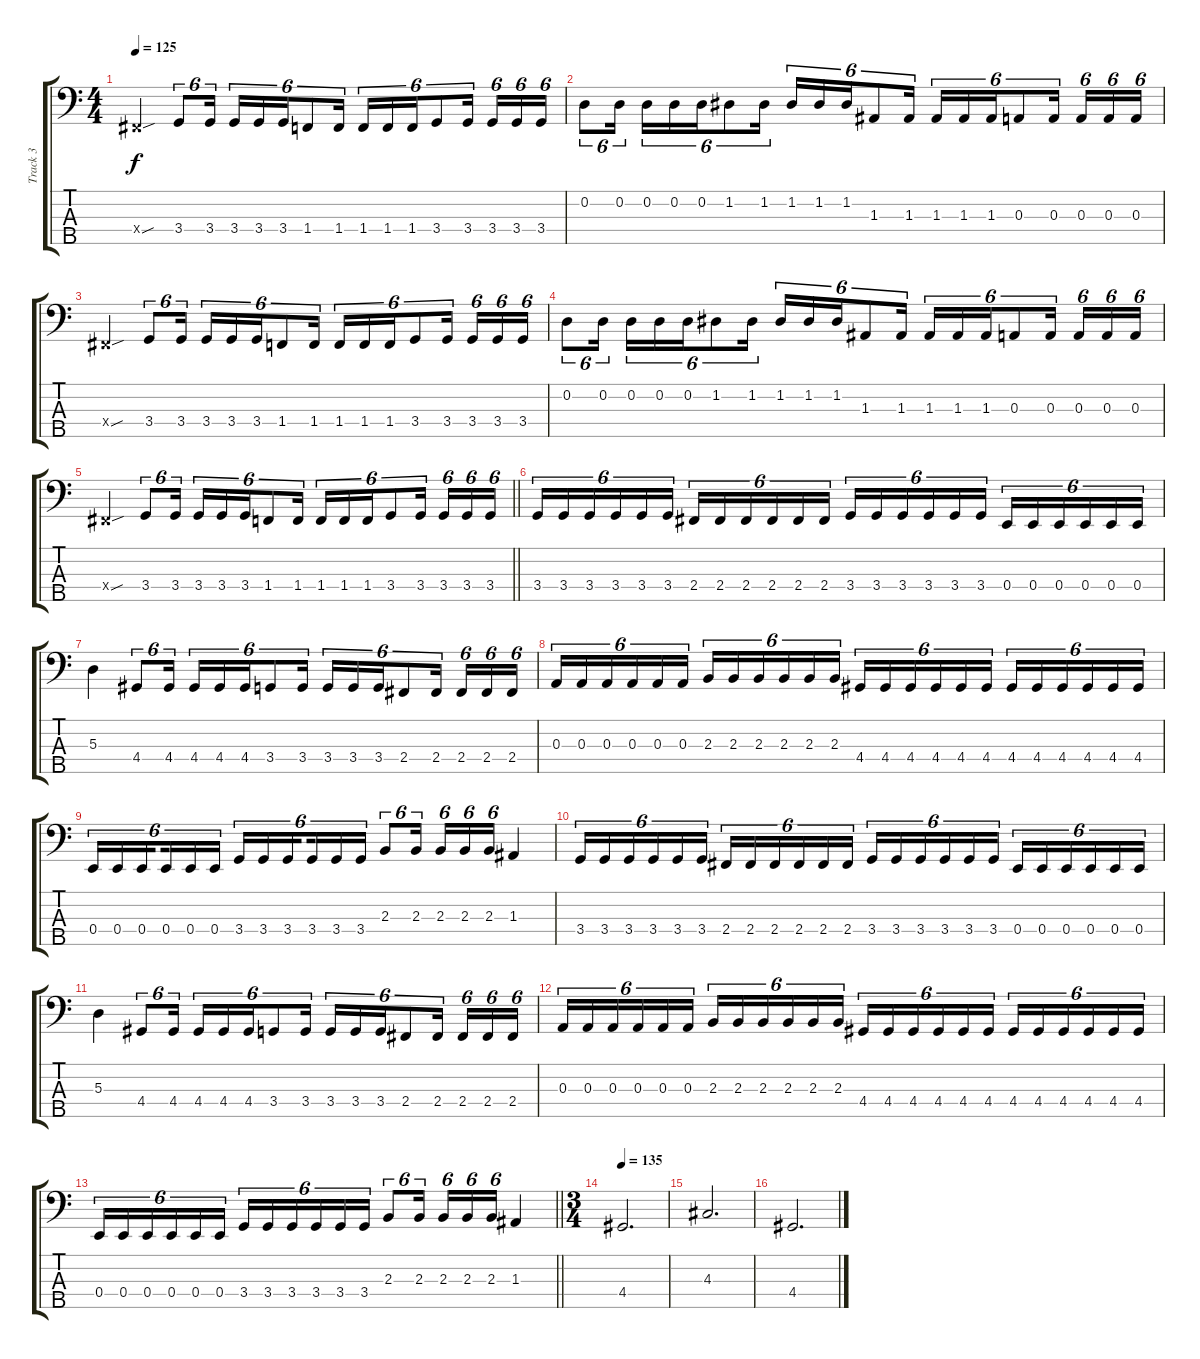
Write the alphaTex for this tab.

\track ("Track 3" "Track 3") {instrument electricbassfinger}
\staff {score tabs}
\tuning (G2 D2 A1 E1 B0) {hide}
\ts (4 4)
\tempo 125
\clef f4
\ks c
2.4{sou x}.4{dy f} 3.4.8{tu (6 4)} 3.4.16{tu (6 4)} 3.4.16{tu (6 4)} 3.4.16{tu (6 4)} 3.4.16{tu (6 4)} 1.4.8{tu (6 4)} 1.4.16{tu (6 4)} 1.4.16{tu (6 4)} 1.4.16{tu (6 4)} 1.4.16{tu (6 4)} 3.4.8{tu (6 4)} 3.4.16{tu (6 4)} 3.4.16{tu (6 4)} 3.4.16{tu (6 4)} 3.4.16{tu (6 4)} |
0.2.8{tu (6 4)} 0.2.16{tu (6 4)} 0.2.16{tu (6 4)} 0.2.16{tu (6 4)} 0.2.16{tu (6 4)} 1.2.8{tu (6 4)} 1.2.16{tu (6 4)} 1.2.16{tu (6 4)} 1.2.16{tu (6 4)} 1.2.16{tu (6 4)} 1.3.8{tu (6 4)} 1.3.16{tu (6 4)} 1.3.16{tu (6 4)} 1.3.16{tu (6 4)} 1.3.16{tu (6 4)} 0.3.8{tu (6 4)} 0.3.16{tu (6 4)} 0.3.16{tu (6 4)} 0.3.16{tu (6 4)} 0.3.16{tu (6 4)} |
2.4{sou x}.4 3.4.8{tu (6 4)} 3.4.16{tu (6 4)} 3.4.16{tu (6 4)} 3.4.16{tu (6 4)} 3.4.16{tu (6 4)} 1.4.8{tu (6 4)} 1.4.16{tu (6 4)} 1.4.16{tu (6 4)} 1.4.16{tu (6 4)} 1.4.16{tu (6 4)} 3.4.8{tu (6 4)} 3.4.16{tu (6 4)} 3.4.16{tu (6 4)} 3.4.16{tu (6 4)} 3.4.16{tu (6 4)} |
0.2.8{tu (6 4)} 0.2.16{tu (6 4)} 0.2.16{tu (6 4)} 0.2.16{tu (6 4)} 0.2.16{tu (6 4)} 1.2.8{tu (6 4)} 1.2.16{tu (6 4)} 1.2.16{tu (6 4)} 1.2.16{tu (6 4)} 1.2.16{tu (6 4)} 1.3.8{tu (6 4)} 1.3.16{tu (6 4)} 1.3.16{tu (6 4)} 1.3.16{tu (6 4)} 1.3.16{tu (6 4)} 0.3.8{tu (6 4)} 0.3.16{tu (6 4)} 0.3.16{tu (6 4)} 0.3.16{tu (6 4)} 0.3.16{tu (6 4)} |
\barLineRight lightlight
2.4{sou x}.4 3.4.8{tu (6 4)} 3.4.16{tu (6 4)} 3.4.16{tu (6 4)} 3.4.16{tu (6 4)} 3.4.16{tu (6 4)} 1.4.8{tu (6 4)} 1.4.16{tu (6 4)} 1.4.16{tu (6 4)} 1.4.16{tu (6 4)} 1.4.16{tu (6 4)} 3.4.8{tu (6 4)} 3.4.16{tu (6 4)} 3.4.16{tu (6 4)} 3.4.16{tu (6 4)} 3.4.16{tu (6 4)} |
3.4.16{tu (6 4)} 3.4.16{tu (6 4)} 3.4.16{tu (6 4)} 3.4.16{tu (6 4)} 3.4.16{tu (6 4)} 3.4.16{tu (6 4)} 2.4.16{tu (6 4)} 2.4.16{tu (6 4)} 2.4.16{tu (6 4)} 2.4.16{tu (6 4)} 2.4.16{tu (6 4)} 2.4.16{tu (6 4)} 3.4.16{tu (6 4)} 3.4.16{tu (6 4)} 3.4.16{tu (6 4)} 3.4.16{tu (6 4)} 3.4.16{tu (6 4)} 3.4.16{tu (6 4)} 0.4.16{tu (6 4)} 0.4.16{tu (6 4)} 0.4.16{tu (6 4)} 0.4.16{tu (6 4)} 0.4.16{tu (6 4)} 0.4.16{tu (6 4)} |
5.3.4 4.4.8{tu (6 4)} 4.4.16{tu (6 4)} 4.4.16{tu (6 4)} 4.4.16{tu (6 4)} 4.4.16{tu (6 4)} 3.4.8{tu (6 4)} 3.4.16{tu (6 4)} 3.4.16{tu (6 4)} 3.4.16{tu (6 4)} 3.4.16{tu (6 4)} 2.4.8{tu (6 4)} 2.4.16{tu (6 4)} 2.4.16{tu (6 4)} 2.4.16{tu (6 4)} 2.4.16{tu (6 4)} |
0.3.16{tu (6 4)} 0.3.16{tu (6 4)} 0.3.16{tu (6 4)} 0.3.16{tu (6 4)} 0.3.16{tu (6 4)} 0.3.16{tu (6 4)} 2.3.16{tu (6 4)} 2.3.16{tu (6 4)} 2.3.16{tu (6 4)} 2.3.16{tu (6 4)} 2.3.16{tu (6 4)} 2.3.16{tu (6 4)} 4.4.16{tu (6 4)} 4.4.16{tu (6 4)} 4.4.16{tu (6 4)} 4.4.16{tu (6 4)} 4.4.16{tu (6 4)} 4.4.16{tu (6 4)} 4.4.16{tu (6 4)} 4.4.16{tu (6 4)} 4.4.16{tu (6 4)} 4.4.16{tu (6 4)} 4.4.16{tu (6 4)} 4.4.16{tu (6 4)} |
0.4.16{tu (6 4)} 0.4.16{tu (6 4)} 0.4.16{tu (6 4) beam splitsecondary} 0.4.16{tu (6 4)} 0.4.16{tu (6 4)} 0.4.16{tu (6 4)} 3.4.16{tu (6 4)} 3.4.16{tu (6 4)} 3.4.16{tu (6 4) beam splitsecondary} 3.4.16{tu (6 4)} 3.4.16{tu (6 4)} 3.4.16{tu (6 4)} 2.3.8{tu (6 4)} 2.3.16{tu (6 4) beam splitsecondary} 2.3.16{tu (6 4)} 2.3.16{tu (6 4)} 2.3.16{tu (6 4)} 1.3.4 |
3.4.16{tu (6 4)} 3.4.16{tu (6 4)} 3.4.16{tu (6 4)} 3.4.16{tu (6 4)} 3.4.16{tu (6 4)} 3.4.16{tu (6 4)} 2.4.16{tu (6 4)} 2.4.16{tu (6 4)} 2.4.16{tu (6 4)} 2.4.16{tu (6 4)} 2.4.16{tu (6 4)} 2.4.16{tu (6 4)} 3.4.16{tu (6 4)} 3.4.16{tu (6 4)} 3.4.16{tu (6 4)} 3.4.16{tu (6 4)} 3.4.16{tu (6 4)} 3.4.16{tu (6 4)} 0.4.16{tu (6 4)} 0.4.16{tu (6 4)} 0.4.16{tu (6 4)} 0.4.16{tu (6 4)} 0.4.16{tu (6 4)} 0.4.16{tu (6 4)} |
5.3.4 4.4.8{tu (6 4)} 4.4.16{tu (6 4)} 4.4.16{tu (6 4)} 4.4.16{tu (6 4)} 4.4.16{tu (6 4)} 3.4.8{tu (6 4)} 3.4.16{tu (6 4)} 3.4.16{tu (6 4)} 3.4.16{tu (6 4)} 3.4.16{tu (6 4)} 2.4.8{tu (6 4)} 2.4.16{tu (6 4)} 2.4.16{tu (6 4)} 2.4.16{tu (6 4)} 2.4.16{tu (6 4)} |
0.3.16{tu (6 4)} 0.3.16{tu (6 4)} 0.3.16{tu (6 4)} 0.3.16{tu (6 4)} 0.3.16{tu (6 4)} 0.3.16{tu (6 4)} 2.3.16{tu (6 4)} 2.3.16{tu (6 4)} 2.3.16{tu (6 4)} 2.3.16{tu (6 4)} 2.3.16{tu (6 4)} 2.3.16{tu (6 4)} 4.4.16{tu (6 4)} 4.4.16{tu (6 4)} 4.4.16{tu (6 4)} 4.4.16{tu (6 4)} 4.4.16{tu (6 4)} 4.4.16{tu (6 4)} 4.4.16{tu (6 4)} 4.4.16{tu (6 4)} 4.4.16{tu (6 4)} 4.4.16{tu (6 4)} 4.4.16{tu (6 4)} 4.4.16{tu (6 4)} |
\barLineRight lightlight
0.4.16{tu (6 4)} 0.4.16{tu (6 4)} 0.4.16{tu (6 4)} 0.4.16{tu (6 4)} 0.4.16{tu (6 4)} 0.4.16{tu (6 4)} 3.4.16{tu (6 4)} 3.4.16{tu (6 4)} 3.4.16{tu (6 4)} 3.4.16{tu (6 4)} 3.4.16{tu (6 4)} 3.4.16{tu (6 4)} 2.3.8{tu (6 4)} 2.3.16{tu (6 4)} 2.3.16{tu (6 4)} 2.3.16{tu (6 4)} 2.3.16{tu (6 4)} 1.3.4 |
\ts (3 4)
\tempo 135
4.4.2{d} |
4.3.2{d} |
4.4.2{d}
